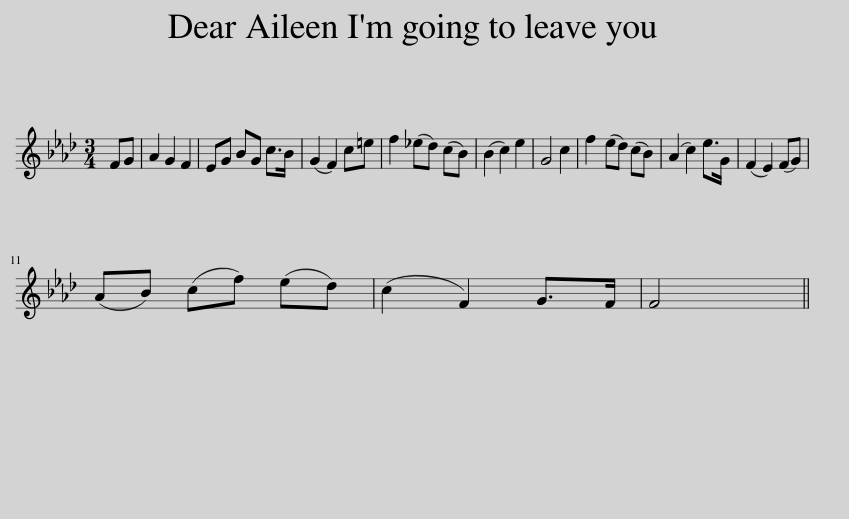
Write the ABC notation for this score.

X:1
L:1/8
M:3/4
I:linebreak $
K:Fmin
V:1 treble
V:1
 FG | A2 G2 F2 | EG BG c>B | (G2 F2) c=e | f2 (_ed) (cB) | %5
 (B2 c2) e2 | G4 c2 | f2 (ed) (cB) | (A2 c2) e>G | (F2 E2) (FG) |$ %10
 (AB) (cf) (ed) | (c2 F2) G>F | F4 || %13
